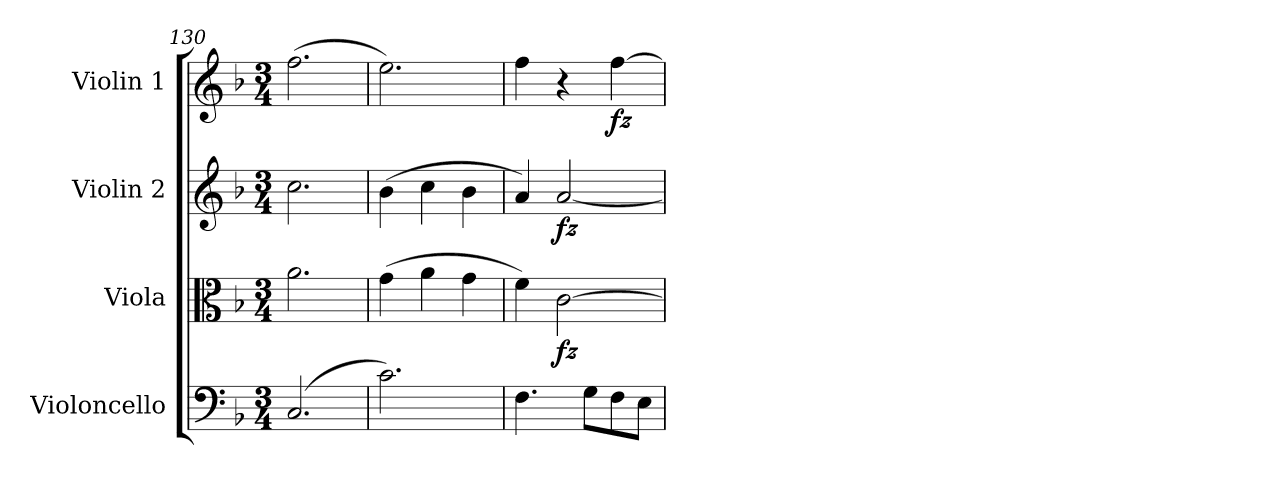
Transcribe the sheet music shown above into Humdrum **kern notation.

**kern	**kern	**dynam	**kern	**dynam	**kern	**dynam
*part4	*part3	*part3	*part2	*part2	*part1	*part1
*staff4	*staff3	*staff3	*staff2	*staff2	*staff1	*staff1
*I"Violoncello	*I"Viola	*	*I"Violin 2	*	*I"Violin 1	*
*I'Vc	*I'Vla	*	*I'Vln	*	*I'Vln	*
*clefF4	*clefC3	*	*clefG2	*	*clefG2	*
*k[b-]	*k[b-]	*	*k[b-]	*	*k[b-]	*
*M3/4	*M3/4	*	*M3/4	*	*M3/4	*
=130	=130	=130	=130	=130	=130	=130
(2.C/	2.a\	.	2.cc\	.	(2.ff\	.
=131	=131	=131	=131	=131	=131	=131
2.c\)	(4g\	.	(4b-\	.	2.ee\)	.
.	4a\	.	4cc\	.	.	.
.	4g\	.	4b-\	.	.	.
!!LO:PB:g=z
=132	=132	=132	=132	=132	=132	=132
4.F\	4f\)	.	4a/)	.	4ff\	.
!	!	!LO:DY:b	!	!LO:DY:b	!	!
.	[2c\	fz	[2a/	fz	4r	.
8G\L	.	.	.	.	.	.
!	!	!	!	!	!	!LO:DY:b
8F\	.	.	.	.	[4ff\	fz
8E\J	.	.	.	.	.	.
=	=	=	=	=	=	=
*-	*-	*-	*-	*-	*-	*-
